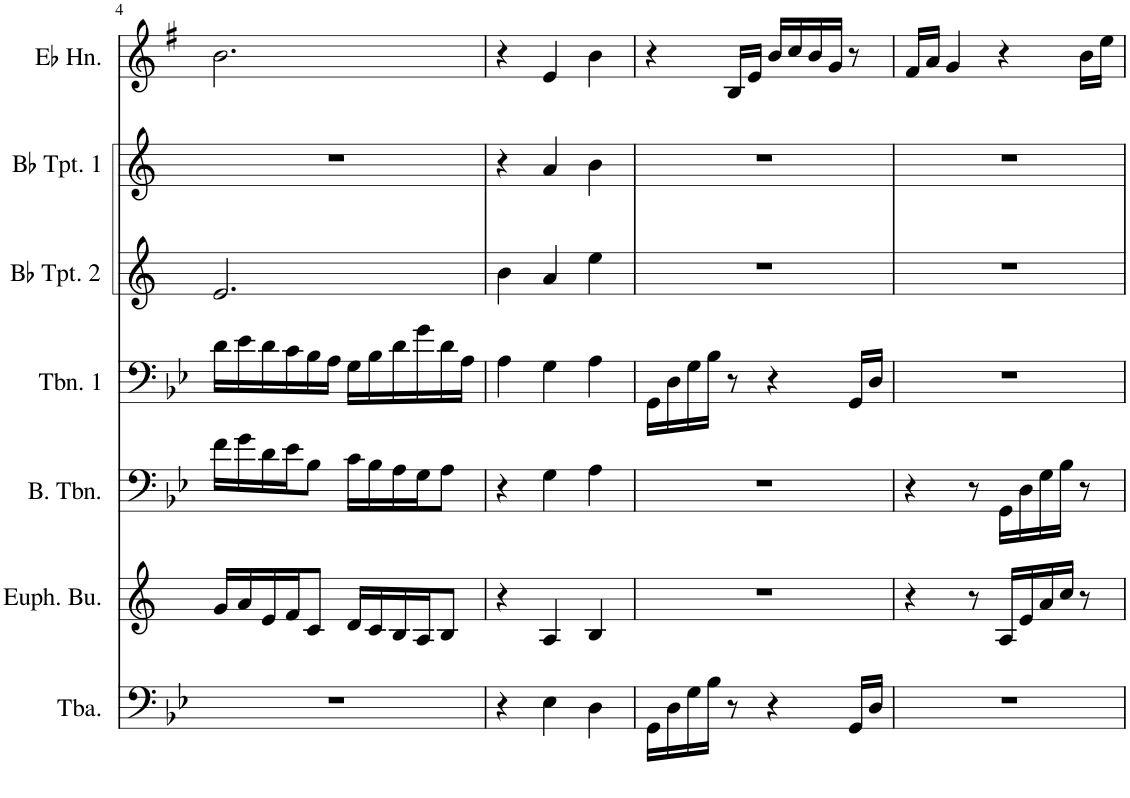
**kern	**kern	**kern	**kern	**kern	**kern	**kern
*part7	*part6	*part5	*part4	*part3	*part2	*part1
*staff7	*staff6	*staff5	*staff4	*staff3	*staff2	*staff1
*I"Tuba	*I"Euphonium	*I"Bass Trombone	*I"Trombone 1	*I"Bb Trumpet 2	*I"Bb Trumpet 1	*I"Horn in Eb
*I'Tba.	*	*I'B. Tbn.	*I'Tbn. 1	*I'Bb Tpt. 2	*I'Bb Tpt. 1	*
!!LO:PB:g=z
*clefF4	*clefG2	*clefF4	*clefF4	*clefG2	*clefG2	*clefG2
*	*Trd8c14	*	*	*Trd1c2	*Trd1c2	*Trd4c7
*k[b-e-]	*k[]	*k[b-e-]	*k[b-e-]	*k[]	*k[]	*k[f#]
*M6/8	*M6/8	*M6/8	*M6/8	*M6/8	*M6/8	*M6/8
=4	=4	=4	=4	=4	=4	=4
2.r	16g/LL	16f\LL	16d\LL	2.e/	2.r	2.b\
.	16a/	16g\	16e-\	.	.	.
.	16e/	16d\	16d\	.	.	.
.	16f/J	16e-\J	16c\	.	.	.
.	8c/J	8B-\J	16B-\	.	.	.
.	.	.	16A\JJ	.	.	.
.	16d/LL	16c\LL	16G\LL	.	.	.
.	16c/	16B-\	16B-\	.	.	.
.	16B/	16A\	16d\	.	.	.
.	16A/J	16G\J	16g\	.	.	.
.	8B/J	8A\J	16d\	.	.	.
.	.	.	16A\JJ	.	.	.
=5	=5	=5	=5	=5	=5	=5
4r	4r	4r	4A\	4b\	4r	4r
4E-\	4A/	4G\	4G\	4a/	4a/	4e/
4D\	4B/	4A\	4A\	4ee\	4b\	4b\
=6	=6	=6	=6	=6	=6	=6
16GG\LL	2.r	2.r	16GG\LL	2.r	2.r	4r
16D\	.	.	16D\	.	.	.
16G\	.	.	16G\	.	.	.
16B-\JJ	.	.	16B-\JJ	.	.	.
8r	.	.	8r	.	.	16B/LL
.	.	.	.	.	.	16e/JJ
4r	.	.	4r	.	.	16b/LL
.	.	.	.	.	.	16cc/
.	.	.	.	.	.	16b/
.	.	.	.	.	.	16g/JJ
16GG/LL	.	.	16GG/LL	.	.	8r
16D/JJ	.	.	16D/JJ	.	.	.
=7	=7	=7	=7	=7	=7	=7
2.r	4r	4r	2.r	2.r	2.r	16f#/LL
.	.	.	.	.	.	16a/JJ
.	.	.	.	.	.	4g/
.	8r	8r	.	.	.	.
.	16A/LL	16GG\LL	.	.	.	4r
.	16e/	16D\	.	.	.	.
.	16a/	16G\	.	.	.	.
.	16cc/JJ	16B-\JJ	.	.	.	.
.	8r	8r	.	.	.	16b\LL
.	.	.	.	.	.	16ee\JJ
=	=	=	=	=	=	=
*-	*-	*-	*-	*-	*-	*-
